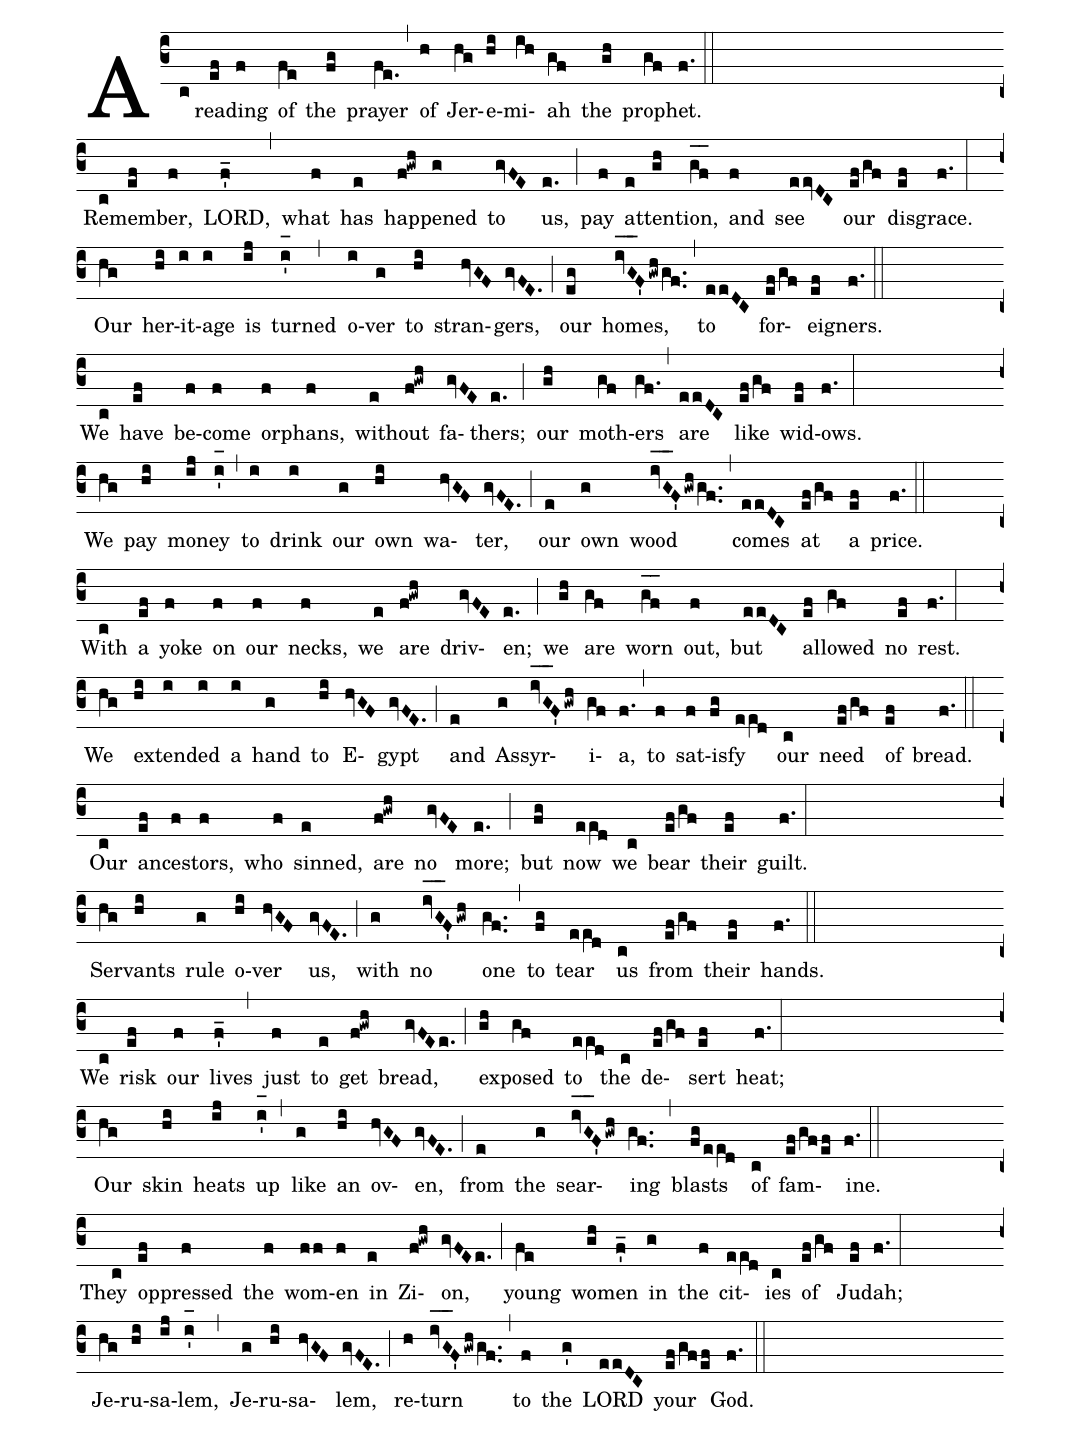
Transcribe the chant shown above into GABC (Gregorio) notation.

%%
(c3) A(c) read(ef)ing(f) of(fe) the(fg) prayer(fe.) (,) of(h) Jer(hg)e(hi)mi(ih)ah(gf) the(gh) proph(gf)et.(f.) (::Z)

Re(c)mem(ef)ber,(f) LORD,(f'_) (,) what(f) has(e) hap(f!gwh)pened(g) to(gvFE) us,(e.) (;) pay(f) at(e)ten(gh)tion,(g_[oh:h]f_[oh:h]) and(f) see(eev[ll:1]DC) our(ef/gf) dis(ef)grace.(f.) (:Z)
Our(hg) her(hi)it(i)age(i) is(ij) turned(i'_[oh:h]) (,) o(i)ver(g) to(hi) stran(hvGF)gers,(gvFE.) (;) our(eg) homes,(iv_[oh:h]G_[oh:h]F'gwh/gf..) (,) to(ee[ll:1]DC) for(ef/gf)eign(ef)ers.(f.) (::Z)

We(c) have(ef) be(f)come(f) or(f)phans,(f) with(e)out(f!gwh) fa(gvFE)thers;(e.) (;) our(gh) moth(gf)ers(gf.) (,) are(ee[ll:1]DC) like(ef/gf) wid(ef)ows.(f.) (:Z)
We(hg) pay(hi) mon(ij)ey(i'_[oh:h]) (,) to(i) drink(i) our(g) own(hi) wa(hvGF)ter,(gvFE.) (;) our(e) own(g) wood(iv_[oh:h]G_[oh:h]F'gwh/gf..) (,) comes(ee[ll:1]DC) at(ef/gf) a(ef) price.(f.) (::Z)

With(c) a(ef) yoke(f) on(f) our(f) necks,(f) we(e) are(f!gwh) driv(gvFE)en;(e.) (;) we(gh) are(gf) worn(g_[oh:h]f_[oh:h]) out,(f) but(ee[ll:1]DC) al(ef)lowed(gf) no(ef) rest.(f.) (:Z)
We(hg) ex(hi)tend(i)ed(i) a(i) hand(g) to(hi) E(hvGF)gypt(gvFE.) (;) and(e) As(g)syr(iv_[oh:h]G_[oh:h]F'gwh)i(gf)a,(f.) (,) to(f) sat(f)is(fg)fy(ee[ll:1]d) our(c) need(ef/gf) of(ef) bread.(f.) (::Z)

Our(c) an(ef)ces(f)tors,(f) who(f) sinned,(e) are(f!gwh) no(gvFE) more;(e.) (;) but(fg) now(ee[ll:1]d) we(c) bear(ef/gf) their(ef) guilt.(f.) (:Z)
Ser(hg)vants(hi) rule(g) o(hi)ver(hvGF) us,(gvFE.) (;) with(g) no(iv_[oh:h]G_[oh:h]F'gwh) one(gf..) (,) to(fg) tear(ee[ll:1]d) us(c) from(ef/gf) their(ef) hands.(f.) (::Z)

We(c) risk(ef) our(f) lives(f'_) (,) just(f) to(e) get(f!gwh) bread,(gvFEe.) (;) ex(gh)posed(gf) to(ee[ll:1]d) the(c) de(ef/gf)sert(ef) heat;(f.) (:Z)
Our(hg) skin(hi) heats(ij) up(i'_[oh:h]) (,) like(g) an(hi) ov(hvGF)en,(gvFE.) (;) from(e) the(g) sear(iv_[oh:h]G_[oh:h]F'gwh)ing(gf..) (,) blasts(fg/ee[ll:1]d) of(c) fam(ef/gf/ef)ine.(f.) (::Z)

They(c) op(ef)pressed(f) the(f) wom(ff)en(f) in(e) Zi(f!gwh)on,(gvFEe.) (;) young(fe) wom(gh)en(f'_) in(g) the(f) cit(ee[ll:1]d)ies(c) of(ef/gf) Ju(ef)dah;(f.) (:Z)
Je(hg)ru(hi)sa(ij)lem,(i'_[oh:h]) (,) Je(g)ru(hi)sa(hvGF)lem,(gvFE.) (;) re(h)turn(iv_[oh:h]G_[oh:h]F'gwh/gf..) (,) to(f) the(g') LORD(ee[ll:1]DC) your(ef/gf/ef) God.(f.) (::Z)
